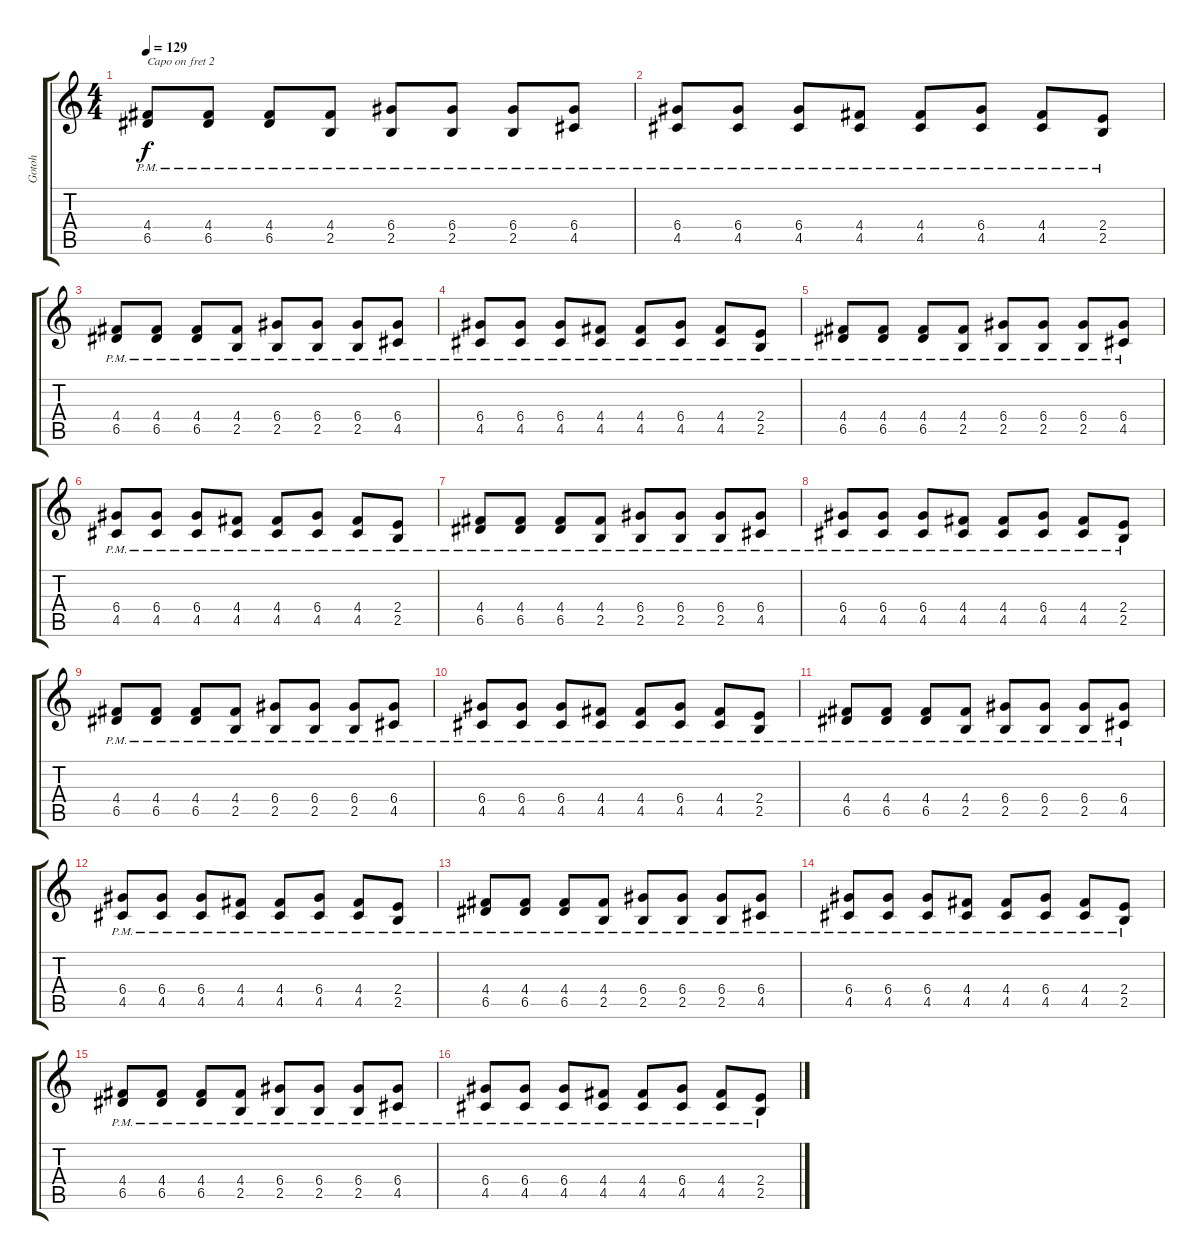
\track ("Gotoh" "Gotoh") {instrument electricguitarmuted}
\staff {score tabs}
\tuning (E4 B3 G3 D3 A2 E2) {hide}
\ts (4 4)
\tempo 129
\clef g2
\ks c
(4.4{pm} 6.5{pm}).8{txt "Capo on fret 2" dy f instrument electricguitarmuted} (4.4{pm} 6.5{pm}).8 (4.4{pm} 6.5{pm}).8 (4.4{pm} 2.5{pm}).8 (6.4{pm} 2.5{pm}).8 (6.4{pm} 2.5{pm}).8 (6.4{pm} 2.5{pm}).8 (6.4{pm} 4.5{pm}).8 |
(6.4{pm} 4.5{pm}).8 (6.4{pm} 4.5{pm}).8 (6.4{pm} 4.5{pm}).8 (4.4{pm} 4.5{pm}).8 (4.4{pm} 4.5{pm}).8 (6.4{pm} 4.5{pm}).8 (4.4{pm} 4.5{pm}).8 (2.4{pm} 2.5{pm}).8 |
(4.4{pm} 6.5{pm}).8 (4.4{pm} 6.5{pm}).8 (4.4{pm} 6.5{pm}).8 (4.4{pm} 2.5{pm}).8 (6.4{pm} 2.5{pm}).8 (6.4{pm} 2.5{pm}).8 (6.4{pm} 2.5{pm}).8 (6.4{pm} 4.5{pm}).8 |
(6.4{pm} 4.5{pm}).8 (6.4{pm} 4.5{pm}).8 (6.4{pm} 4.5{pm}).8 (4.4{pm} 4.5{pm}).8 (4.4{pm} 4.5{pm}).8 (6.4{pm} 4.5{pm}).8 (4.4{pm} 4.5{pm}).8 (2.4{pm} 2.5{pm}).8 |
(4.4{pm} 6.5{pm}).8 (4.4{pm} 6.5{pm}).8 (4.4{pm} 6.5{pm}).8 (4.4{pm} 2.5{pm}).8 (6.4{pm} 2.5{pm}).8 (6.4{pm} 2.5{pm}).8 (6.4{pm} 2.5{pm}).8 (6.4{pm} 4.5{pm}).8 |
(6.4{pm} 4.5{pm}).8 (6.4{pm} 4.5{pm}).8 (6.4{pm} 4.5{pm}).8 (4.4{pm} 4.5{pm}).8 (4.4{pm} 4.5{pm}).8 (6.4{pm} 4.5{pm}).8 (4.4{pm} 4.5{pm}).8 (2.4{pm} 2.5{pm}).8 |
(4.4{pm} 6.5{pm}).8 (4.4{pm} 6.5{pm}).8 (4.4{pm} 6.5{pm}).8 (4.4{pm} 2.5{pm}).8 (6.4{pm} 2.5{pm}).8 (6.4{pm} 2.5{pm}).8 (6.4{pm} 2.5{pm}).8 (6.4{pm} 4.5{pm}).8 |
(6.4{pm} 4.5{pm}).8 (6.4{pm} 4.5{pm}).8 (6.4{pm} 4.5{pm}).8 (4.4{pm} 4.5{pm}).8 (4.4{pm} 4.5{pm}).8 (6.4{pm} 4.5{pm}).8 (4.4{pm} 4.5{pm}).8 (2.4{pm} 2.5{pm}).8 |
(4.4{pm} 6.5{pm}).8 (4.4{pm} 6.5{pm}).8 (4.4{pm} 6.5{pm}).8 (4.4{pm} 2.5{pm}).8 (6.4{pm} 2.5{pm}).8 (6.4{pm} 2.5{pm}).8 (6.4{pm} 2.5{pm}).8 (6.4{pm} 4.5{pm}).8 |
(6.4{pm} 4.5{pm}).8 (6.4{pm} 4.5{pm}).8 (6.4{pm} 4.5{pm}).8 (4.4{pm} 4.5{pm}).8 (4.4{pm} 4.5{pm}).8 (6.4{pm} 4.5{pm}).8 (4.4{pm} 4.5{pm}).8 (2.4{pm} 2.5{pm}).8 |
(4.4{pm} 6.5{pm}).8 (4.4{pm} 6.5{pm}).8 (4.4{pm} 6.5{pm}).8 (4.4{pm} 2.5{pm}).8 (6.4{pm} 2.5{pm}).8 (6.4{pm} 2.5{pm}).8 (6.4{pm} 2.5{pm}).8 (6.4{pm} 4.5{pm}).8 |
(6.4{pm} 4.5{pm}).8 (6.4{pm} 4.5{pm}).8 (6.4{pm} 4.5{pm}).8 (4.4{pm} 4.5{pm}).8 (4.4{pm} 4.5{pm}).8 (6.4{pm} 4.5{pm}).8 (4.4{pm} 4.5{pm}).8 (2.4{pm} 2.5{pm}).8 |
(4.4{pm} 6.5{pm}).8 (4.4{pm} 6.5{pm}).8 (4.4{pm} 6.5{pm}).8 (4.4{pm} 2.5{pm}).8 (6.4{pm} 2.5{pm}).8 (6.4{pm} 2.5{pm}).8 (6.4{pm} 2.5{pm}).8 (6.4{pm} 4.5{pm}).8 |
(6.4{pm} 4.5{pm}).8 (6.4{pm} 4.5{pm}).8 (6.4{pm} 4.5{pm}).8 (4.4{pm} 4.5{pm}).8 (4.4{pm} 4.5{pm}).8 (6.4{pm} 4.5{pm}).8 (4.4{pm} 4.5{pm}).8 (2.4{pm} 2.5{pm}).8 |
(4.4{pm} 6.5{pm}).8 (4.4{pm} 6.5{pm}).8 (4.4{pm} 6.5{pm}).8 (4.4{pm} 2.5{pm}).8 (6.4{pm} 2.5{pm}).8 (6.4{pm} 2.5{pm}).8 (6.4{pm} 2.5{pm}).8 (6.4{pm} 4.5{pm}).8 |
(6.4{pm} 4.5{pm}).8 (6.4{pm} 4.5{pm}).8 (6.4{pm} 4.5{pm}).8 (4.4{pm} 4.5{pm}).8 (4.4{pm} 4.5{pm}).8 (6.4{pm} 4.5{pm}).8 (4.4{pm} 4.5{pm}).8 (2.4{pm} 2.5{pm}).8
